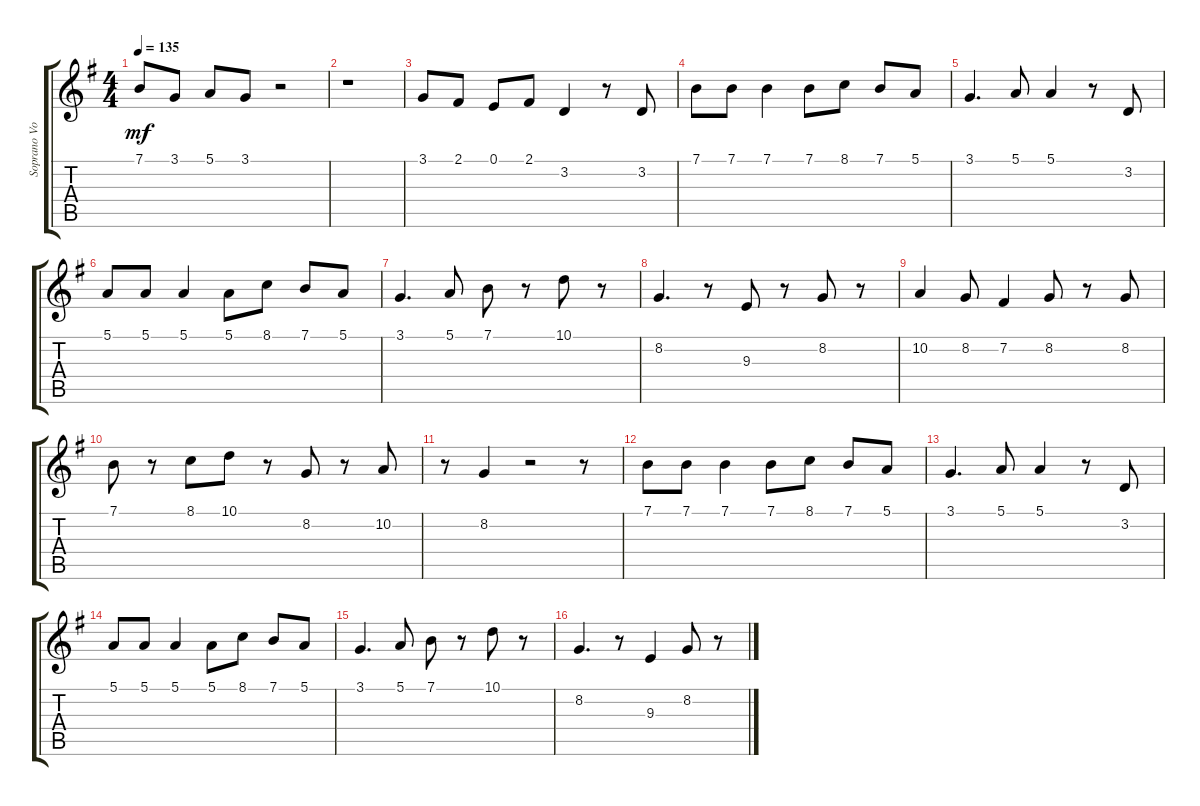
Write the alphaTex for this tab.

\track ("Soprano Voice" "Soprano Vo") {instrument choiraahs}
\staff {score tabs}
\tuning (E4 B3 G3 D3 A2 E2) {hide}
\ts (4 4)
\tempo 135
\clef g2
\ks g
7.1.8{dy mf} 3.1.8 5.1.8 3.1.8 r.2 |
r.1 |
3.1.8 2.1.8 0.1.8 2.1.8 3.2.4 r.8 3.2.8 |
7.1.8 7.1.8 7.1.4 7.1.8 8.1.8 7.1.8 5.1.8 |
3.1.4{d} 5.1.8 5.1.4 r.8 3.2.8 |
5.1.8 5.1.8 5.1.4 5.1.8 8.1.8 7.1.8 5.1.8 |
3.1.4{d} 5.1.8 7.1.8 r.8 10.1.8 r.8 |
8.2.4{d} r.8 9.3.8 r.8 8.2.8 r.8 |
10.2.4 8.2.8 7.2.4 8.2.8 r.8 8.2.8 |
7.1.8 r.8 8.1.8 10.1.8 r.8 8.2.8 r.8 10.2.8 |
r.8 8.2.4 r.2 r.8 |
7.1.8 7.1.8 7.1.4 7.1.8 8.1.8 7.1.8 5.1.8 |
3.1.4{d} 5.1.8 5.1.4 r.8 3.2.8 |
5.1.8 5.1.8 5.1.4 5.1.8 8.1.8 7.1.8 5.1.8 |
3.1.4{d} 5.1.8 7.1.8 r.8 10.1.8 r.8 |
8.2.4{d} r.8 9.3.4 8.2.8 r.8
